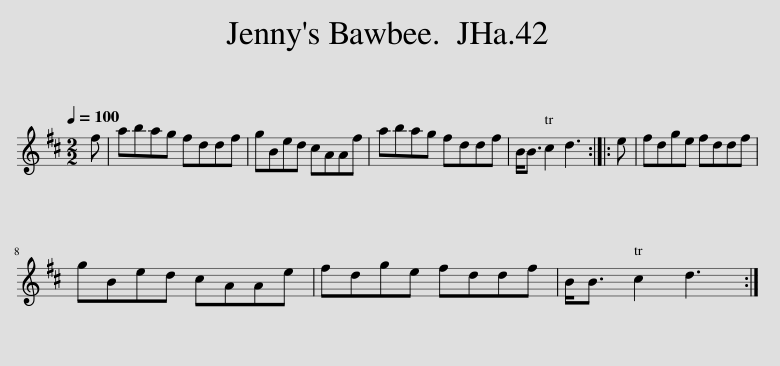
X:1
L:1/8
Q:1/4=100
M:2/2
I:linebreak $
K:D
V:1 treble
V:1
 f | abag fddf | gBed cAAf | abag fddf | B<B c2 d3 :: %5
 e | fdge fddf |$ gBed cAAe | fdge fddf | B<B c2 d3 :| %10
